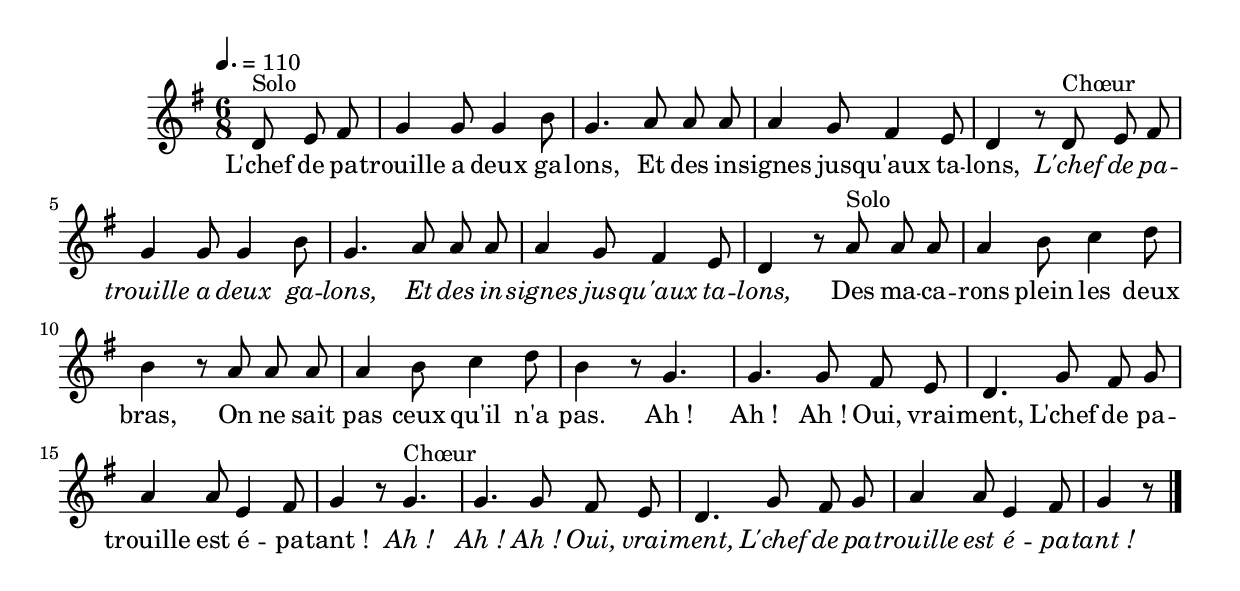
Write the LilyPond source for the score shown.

%Compilation:lilypond LChefDePatrouilleADeuxGalons.ly
%Apercu:evince LChefDePatrouilleADeuxGalons.pdf
%Esclaves:timidity -ia LChefDePatrouilleADeuxGalons.midi
\version "2.12.1"
\include "italiano.ly"

\header {
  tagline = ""
  composer = ""
}                                        

MetriqueArmure = {
  \tempo 4.=110
  \time 6/8
  \key sol \major
}

italique = { \override Score . LyricText #'font-shape = #'italic }

roman = { \override Score . LyricText #'font-shape = #'roman }

MusiqueTheme = \relative do' {
	\partial 8*3 re8^Solo mi fad
	sol4 sol8 sol4 si8
	sol4. la8 la la
	la4 sol8 fad4 mi8
	re4 r8 re8^Chœur mi fad
	sol4 sol8 sol4 si8
	sol4. la8 la la
	la4 sol8 fad4 mi8
	re4 r8 la'^Solo la la
	la4 si8 do4 re8
	si4 r8 la la la
	la4 si8 do4 re8
	si4 r8 sol4.
	sol4. sol8 fad mi
	re4. sol8 fad sol
	la4 la8 mi4 fad8
	sol4 r8 sol4.^Chœur
	sol4. sol8 fad mi
	re4. sol8 fad sol
	la4 la8 mi4 fad8
	\partial 8*3 sol4 r8 \bar "|."
}

Paroles = \lyricmode {
	L'chef de pa -- trouille a deux ga -- lons,
	Et des in -- signes jus -- qu'aux ta -- lons,
	\italique L'chef de pa -- trouille a deux ga -- lons,
	Et des in -- signes jus -- qu'aux ta -- lons,
	\roman Des ma -- ca -- rons plein les deux bras,
	On ne sait pas ceux qu'il n'a pas.
	Ah_! Ah_! Ah_! Oui, vrai -- ment,
	L'chef de pa -- trouille est é -- pa -- tant_!
	\italique Ah_! Ah_! Ah_! Oui, vrai -- ment,
	L'chef de pa -- trouille est é -- pa -- tant_!
}

\score{
    \new Staff <<
      \set Staff.midiInstrument = "flute"
      \new Voice = "theme" {
	\autoBeamOff
	\MetriqueArmure
	\MusiqueTheme
      }
      \new Lyrics \lyricsto theme {
	\Paroles
      }                       
    >>
\layout{}
\midi{}
}
